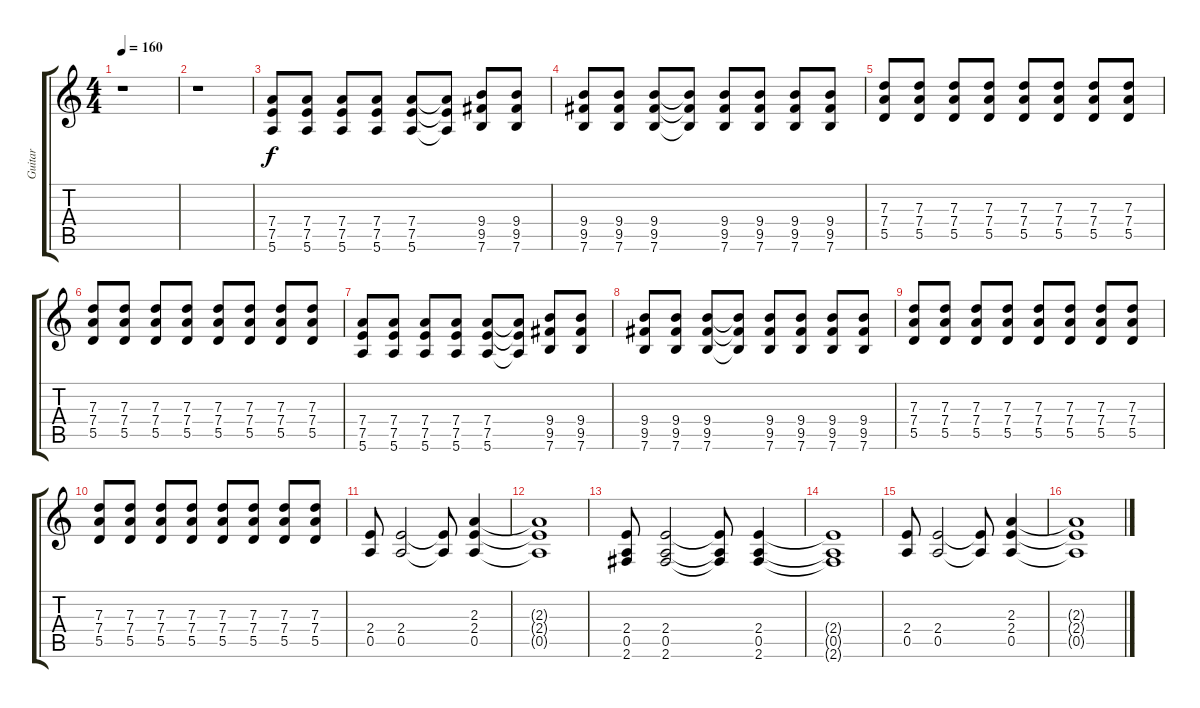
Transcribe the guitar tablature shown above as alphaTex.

\track ("Guitar" "Guitar") {instrument distortionguitar}
\staff {score tabs}
\tuning (E4 B3 G3 D3 A2 E2) {hide}
\ts (4 4)
\tempo 160
\clef g2
\ks c
r.1{dy f instrument distortionguitar} |
r.1 |
(7.4 7.5 5.6).8 (7.4 7.5 5.6).8 (7.4 7.5 5.6).8 (7.4 7.5 5.6).8 (7.4 7.5 5.6).8 (7.4{t} 7.5{t} 5.6{t}).8 (9.4 9.5 7.6).8 (9.4 9.5 7.6).8 |
(9.4 9.5 7.6).8 (9.4 9.5 7.6).8 (9.4 9.5 7.6).8 (9.4{t} 9.5{t} 7.6{t}).8 (9.4 9.5 7.6).8 (9.4 9.5 7.6).8 (9.4 9.5 7.6).8 (9.4 9.5 7.6).8 |
(7.3 7.4 5.5).8 (7.3 7.4 5.5).8 (7.3 7.4 5.5).8 (7.3 7.4 5.5).8 (7.3 7.4 5.5).8 (7.3 7.4 5.5).8 (7.3 7.4 5.5).8 (7.3 7.4 5.5).8 |
(7.3 7.4 5.5).8 (7.3 7.4 5.5).8 (7.3 7.4 5.5).8 (7.3 7.4 5.5).8 (7.3 7.4 5.5).8 (7.3 7.4 5.5).8 (7.3 7.4 5.5).8 (7.3 7.4 5.5).8 |
(7.4 7.5 5.6).8 (7.4 7.5 5.6).8 (7.4 7.5 5.6).8 (7.4 7.5 5.6).8 (7.4 7.5 5.6).8 (7.4{t} 7.5{t} 5.6{t}).8 (9.4 9.5 7.6).8 (9.4 9.5 7.6).8 |
(9.4 9.5 7.6).8 (9.4 9.5 7.6).8 (9.4 9.5 7.6).8 (9.4{t} 9.5{t} 7.6{t}).8 (9.4 9.5 7.6).8 (9.4 9.5 7.6).8 (9.4 9.5 7.6).8 (9.4 9.5 7.6).8 |
(7.3 7.4 5.5).8 (7.3 7.4 5.5).8 (7.3 7.4 5.5).8 (7.3 7.4 5.5).8 (7.3 7.4 5.5).8 (7.3 7.4 5.5).8 (7.3 7.4 5.5).8 (7.3 7.4 5.5).8 |
(7.3 7.4 5.5).8 (7.3 7.4 5.5).8 (7.3 7.4 5.5).8 (7.3 7.4 5.5).8 (7.3 7.4 5.5).8 (7.3 7.4 5.5).8 (7.3 7.4 5.5).8 (7.3 7.4 5.5).8 |
(2.4 0.5).8{volume 7} (2.4 0.5).2 (2.4{t} 0.5{t}).8 (2.3 2.4 0.5).4 |
(2.3{t} 2.4{t} 0.5{t}).1 |
(2.4 0.5 2.6).8{volume 7} (2.4 0.5 2.6).2 (2.4{t} 0.5{t} 2.6{t}).8 (2.4 0.5 2.6).4 |
(2.4{t} 0.5{t} 2.6{t}).1 |
(2.4 0.5).8{volume 7} (2.4 0.5).2 (2.4{t} 0.5{t}).8 (2.3 2.4 0.5).4 |
(2.3{t} 2.4{t} 0.5{t}).1
